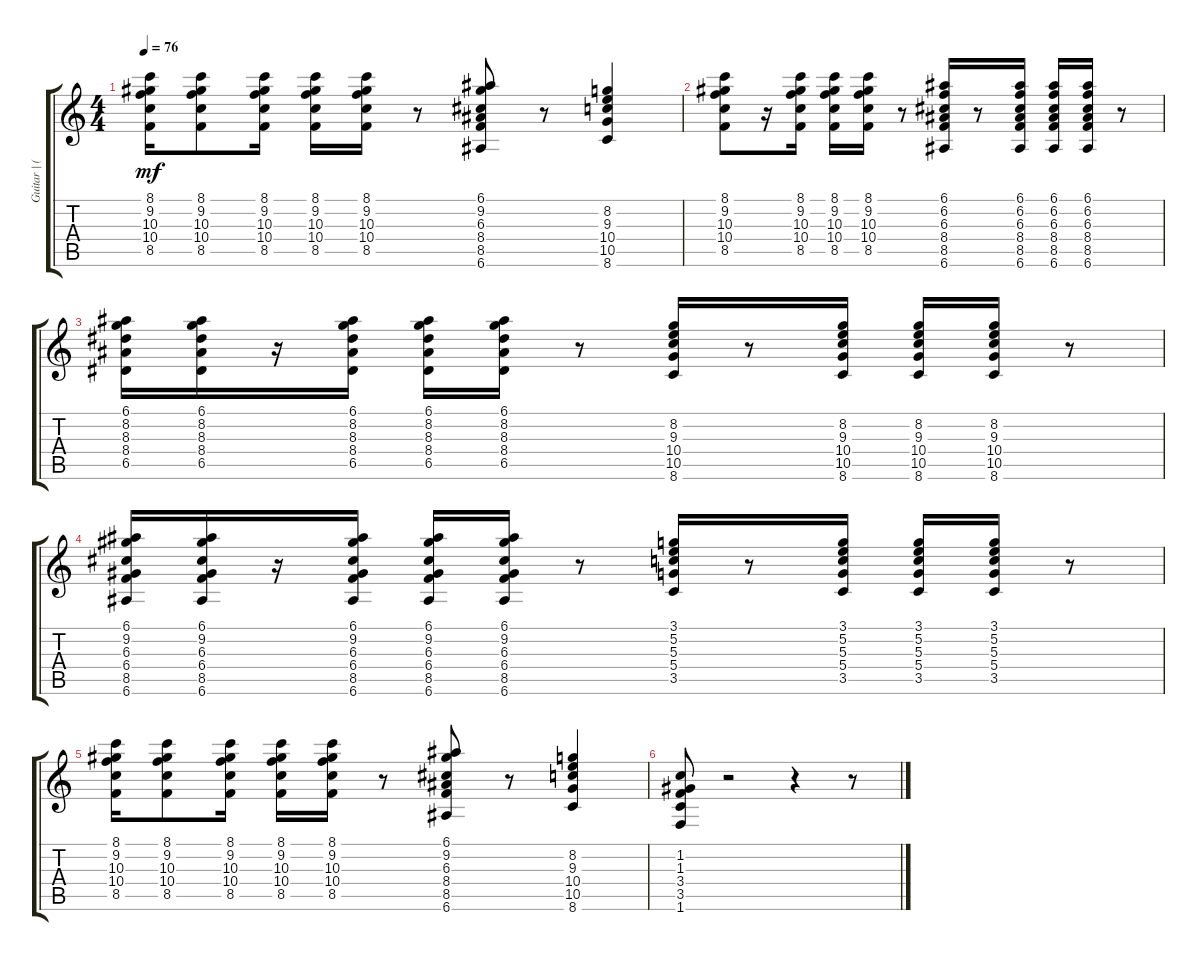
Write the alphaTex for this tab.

\track ("Guitar | (Steel acoustic)" "Guitar | (") {instrument acousticguitarsteel}
\staff {score tabs}
\tuning (E4 B3 G3 D3 A2 E2) {hide}
\ts (4 4)
\tempo 76
\clef g2
\ks c
(8.1 9.2 10.3 10.4 8.5).16{dy mf} (8.1 9.2 10.3 10.4 8.5).8 (8.1 9.2 10.3 10.4 8.5).16 (8.1 9.2 10.3 10.4 8.5).16 (8.1 9.2 10.3 10.4 8.5).16 r.8 (6.1 9.2 6.3 8.4 8.5 6.6).8 r.8 (8.2 9.3 10.4 10.5 8.6).4 |
(8.1 9.2 10.3 10.4 8.5).8 r.16 (8.1 9.2 10.3 10.4 8.5).16 (8.1 9.2 10.3 10.4 8.5).16 (8.1 9.2 10.3 10.4 8.5).16 r.8 (6.1 6.2 6.3 8.4 8.5 6.6).16 r.8 (6.1 6.2 6.3 8.4 8.5 6.6).16 (6.1 6.2 6.3 8.4 8.5 6.6).16 (6.1 6.2 6.3 8.4 8.5 6.6).16 r.8 |
(6.1 8.2 8.3 8.4 6.5).16 (6.1 8.2 8.3 8.4 6.5).16 r.16 (6.1 8.2 8.3 8.4 6.5).16 (6.1 8.2 8.3 8.4 6.5).16 (6.1 8.2 8.3 8.4 6.5).16 r.8 (8.2 9.3 10.4 10.5 8.6).16 r.8 (8.2 9.3 10.4 10.5 8.6).16 (8.2 9.3 10.4 10.5 8.6).16 (8.2 9.3 10.4 10.5 8.6).16 r.8 |
(6.1 9.2 6.3 6.4 8.5 6.6).16 (6.1 9.2 6.3 6.4 8.5 6.6).16 r.16 (6.1 9.2 6.3 6.4 8.5 6.6).16 (6.1 9.2 6.3 6.4 8.5 6.6).16 (6.1 9.2 6.3 6.4 8.5 6.6).16 r.8 (3.1 5.2 5.3 5.4 3.5).16 r.8 (3.1 5.2 5.3 5.4 3.5).16 (3.1 5.2 5.3 5.4 3.5).16 (3.1 5.2 5.3 5.4 3.5).16 r.8 |
(8.1 9.2 10.3 10.4 8.5).16 (8.1 9.2 10.3 10.4 8.5).8 (8.1 9.2 10.3 10.4 8.5).16 (8.1 9.2 10.3 10.4 8.5).16 (8.1 9.2 10.3 10.4 8.5).16 r.8 (6.1 9.2 6.3 8.4 8.5 6.6).8 r.8 (8.2 9.3 10.4 10.5 8.6).4 |
(1.2 1.3 3.4 3.5 1.6).8 r.2 r.4 r.8
